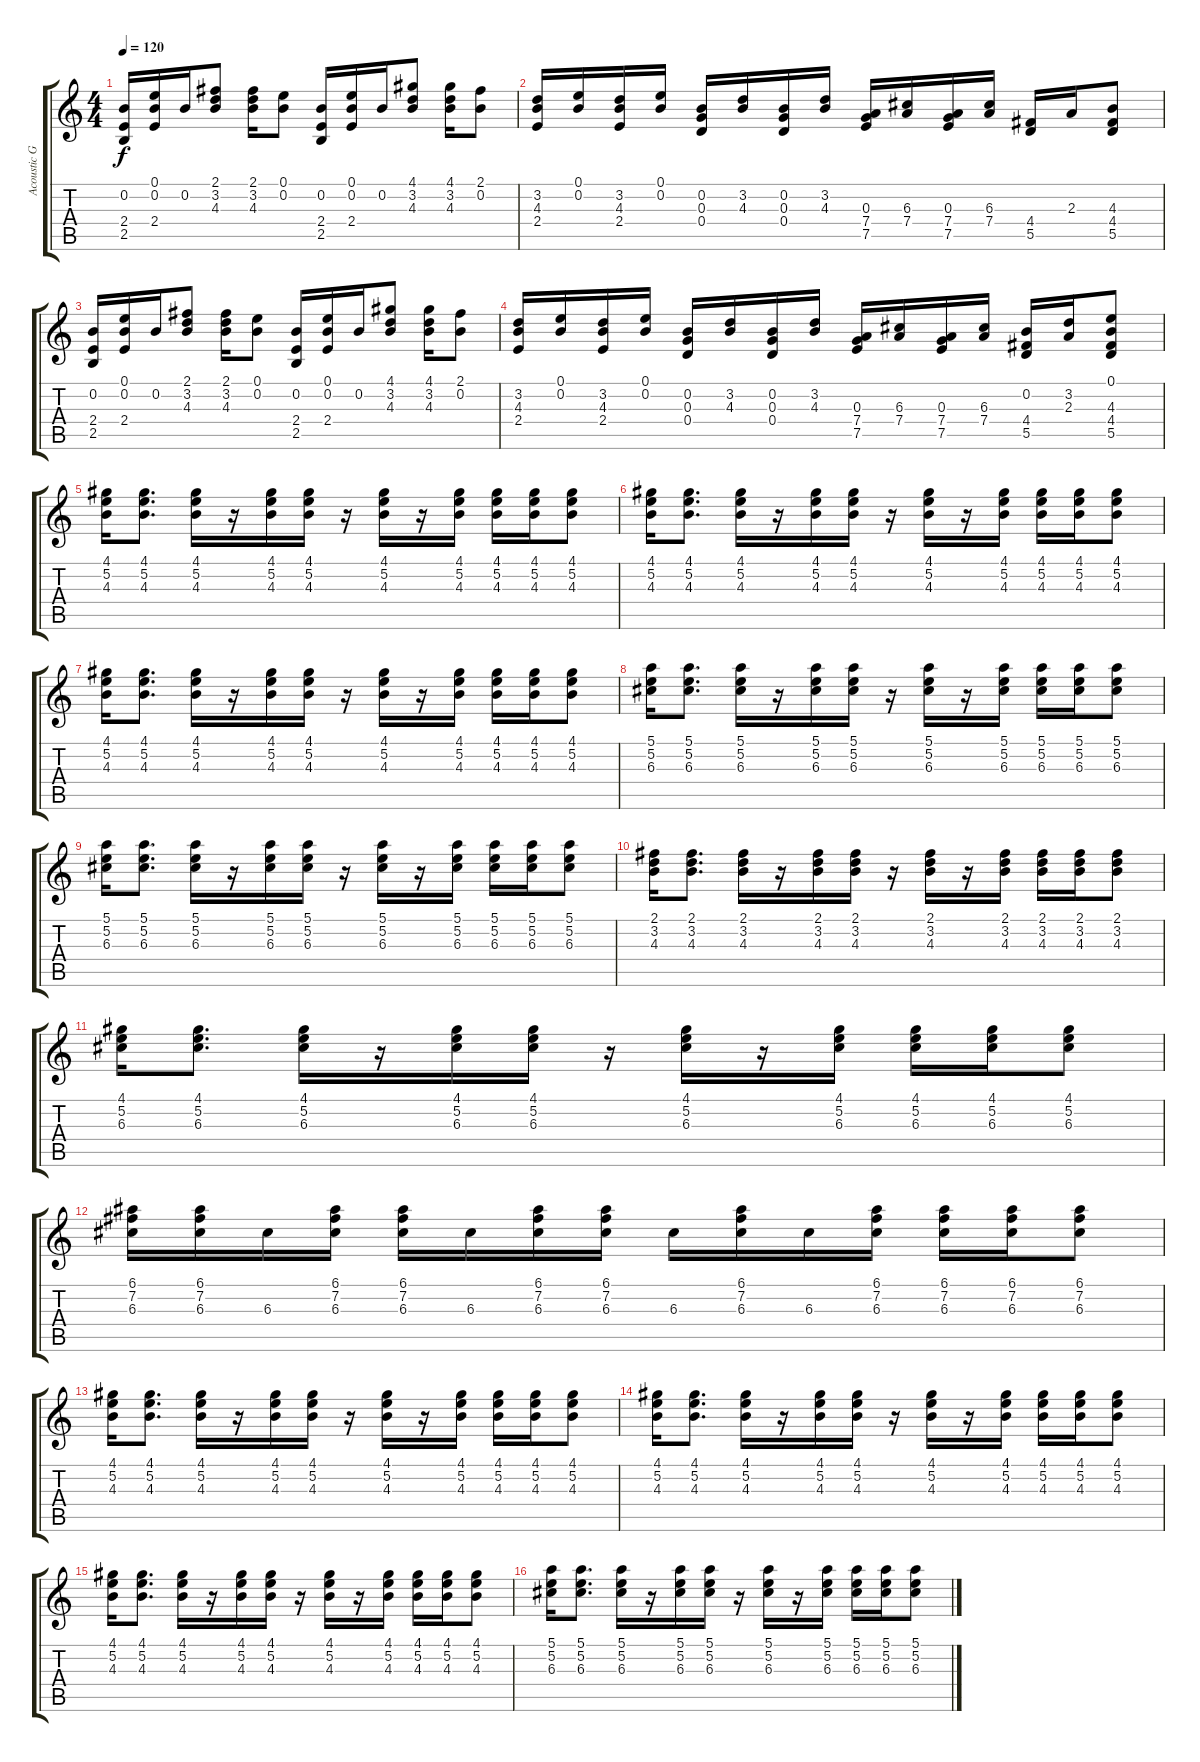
\track ("Acoustic Guitar 1" "Acoustic G") {instrument acousticguitarsteel}
\staff {score tabs}
\tuning (E4 B3 G3 D3 A2 E2) {hide}
\ts (4 4)
\tempo 120
\clef g2
\ks c
(0.2 2.4 2.5).16{dy f} (0.1 0.2 2.4).16 0.2.16 (2.1 3.2 4.3).8 (2.1 3.2 4.3).16 (0.1 0.2).8 (0.2 2.4 2.5).16 (0.1 0.2 2.4).16 0.2.16 (4.1 3.2 4.3).8 (4.1 3.2 4.3).16 (2.1 0.2).8 |
(3.2 4.3 2.4).16 (0.1 0.2).16 (3.2 4.3 2.4).16 (0.1 0.2).16 (0.2 0.3 0.4).16 (3.2 4.3).16 (0.2 0.3 0.4).16 (3.2 4.3).16 (0.3 7.4 7.5).16 (6.3 7.4).16 (0.3 7.4 7.5).16 (6.3 7.4).16 (4.4 5.5).16 2.3.16 (4.3 4.4 5.5).8 |
(0.2 2.4 2.5).16 (0.1 0.2 2.4).16 0.2.16 (2.1 3.2 4.3).8 (2.1 3.2 4.3).16 (0.1 0.2).8 (0.2 2.4 2.5).16 (0.1 0.2 2.4).16 0.2.16 (4.1 3.2 4.3).8 (4.1 3.2 4.3).16 (2.1 0.2).8 |
(3.2 4.3 2.4).16 (0.1 0.2).16 (3.2 4.3 2.4).16 (0.1 0.2).16 (0.2 0.3 0.4).16 (3.2 4.3).16 (0.2 0.3 0.4).16 (3.2 4.3).16 (0.3 7.4 7.5).16 (6.3 7.4).16 (0.3 7.4 7.5).16 (6.3 7.4).16 (0.2 4.4 5.5).16 (3.2 2.3).16 (0.1 4.3 4.4 5.5).8 |
(4.1 5.2 4.3).16 (4.1 5.2 4.3).8{d} (4.1 5.2 4.3).16 r.16 (4.1 5.2 4.3).16 (4.1 5.2 4.3).16 r.16 (4.1 5.2 4.3).16 r.16 (4.1 5.2 4.3).16 (4.1 5.2 4.3).16 (4.1 5.2 4.3).16 (4.1 5.2 4.3).8 |
(4.1 5.2 4.3).16 (4.1 5.2 4.3).8{d} (4.1 5.2 4.3).16 r.16 (4.1 5.2 4.3).16 (4.1 5.2 4.3).16 r.16 (4.1 5.2 4.3).16 r.16 (4.1 5.2 4.3).16 (4.1 5.2 4.3).16 (4.1 5.2 4.3).16 (4.1 5.2 4.3).8 |
(4.1 5.2 4.3).16 (4.1 5.2 4.3).8{d} (4.1 5.2 4.3).16 r.16 (4.1 5.2 4.3).16 (4.1 5.2 4.3).16 r.16 (4.1 5.2 4.3).16 r.16 (4.1 5.2 4.3).16 (4.1 5.2 4.3).16 (4.1 5.2 4.3).16 (4.1 5.2 4.3).8 |
(5.1 5.2 6.3).16 (5.1 5.2 6.3).8{d} (5.1 5.2 6.3).16 r.16 (5.1 5.2 6.3).16 (5.1 5.2 6.3).16 r.16 (5.1 5.2 6.3).16 r.16 (5.1 5.2 6.3).16 (5.1 5.2 6.3).16 (5.1 5.2 6.3).16 (5.1 5.2 6.3).8 |
(5.1 5.2 6.3).16 (5.1 5.2 6.3).8{d} (5.1 5.2 6.3).16 r.16 (5.1 5.2 6.3).16 (5.1 5.2 6.3).16 r.16 (5.1 5.2 6.3).16 r.16 (5.1 5.2 6.3).16 (5.1 5.2 6.3).16 (5.1 5.2 6.3).16 (5.1 5.2 6.3).8 |
(2.1 3.2 4.3).16 (2.1 3.2 4.3).8{d} (2.1 3.2 4.3).16 r.16 (2.1 3.2 4.3).16 (2.1 3.2 4.3).16 r.16 (2.1 3.2 4.3).16 r.16 (2.1 3.2 4.3).16 (2.1 3.2 4.3).16 (2.1 3.2 4.3).16 (2.1 3.2 4.3).8 |
(4.1 5.2 6.3).16 (4.1 5.2 6.3).8{d} (4.1 5.2 6.3).16 r.16 (4.1 5.2 6.3).16 (4.1 5.2 6.3).16 r.16 (4.1 5.2 6.3).16 r.16 (4.1 5.2 6.3).16 (4.1 5.2 6.3).16 (4.1 5.2 6.3).16 (4.1 5.2 6.3).8 |
(6.1 7.2 6.3).16 (6.1 7.2 6.3).16 6.3.16 (6.1 7.2 6.3).16 (6.1 7.2 6.3).16 6.3.16 (6.1 7.2 6.3).16 (6.1 7.2 6.3).16 6.3.16 (6.1 7.2 6.3).16 6.3.16 (6.1 7.2 6.3).16 (6.1 7.2 6.3).16 (6.1 7.2 6.3).16 (6.1 7.2 6.3).8 |
(4.1 5.2 4.3).16 (4.1 5.2 4.3).8{d} (4.1 5.2 4.3).16 r.16 (4.1 5.2 4.3).16 (4.1 5.2 4.3).16 r.16 (4.1 5.2 4.3).16 r.16 (4.1 5.2 4.3).16 (4.1 5.2 4.3).16 (4.1 5.2 4.3).16 (4.1 5.2 4.3).8 |
(4.1 5.2 4.3).16 (4.1 5.2 4.3).8{d} (4.1 5.2 4.3).16 r.16 (4.1 5.2 4.3).16 (4.1 5.2 4.3).16 r.16 (4.1 5.2 4.3).16 r.16 (4.1 5.2 4.3).16 (4.1 5.2 4.3).16 (4.1 5.2 4.3).16 (4.1 5.2 4.3).8 |
(4.1 5.2 4.3).16 (4.1 5.2 4.3).8{d} (4.1 5.2 4.3).16 r.16 (4.1 5.2 4.3).16 (4.1 5.2 4.3).16 r.16 (4.1 5.2 4.3).16 r.16 (4.1 5.2 4.3).16 (4.1 5.2 4.3).16 (4.1 5.2 4.3).16 (4.1 5.2 4.3).8 |
(5.1 5.2 6.3).16 (5.1 5.2 6.3).8{d} (5.1 5.2 6.3).16 r.16 (5.1 5.2 6.3).16 (5.1 5.2 6.3).16 r.16 (5.1 5.2 6.3).16 r.16 (5.1 5.2 6.3).16 (5.1 5.2 6.3).16 (5.1 5.2 6.3).16 (5.1 5.2 6.3).8
